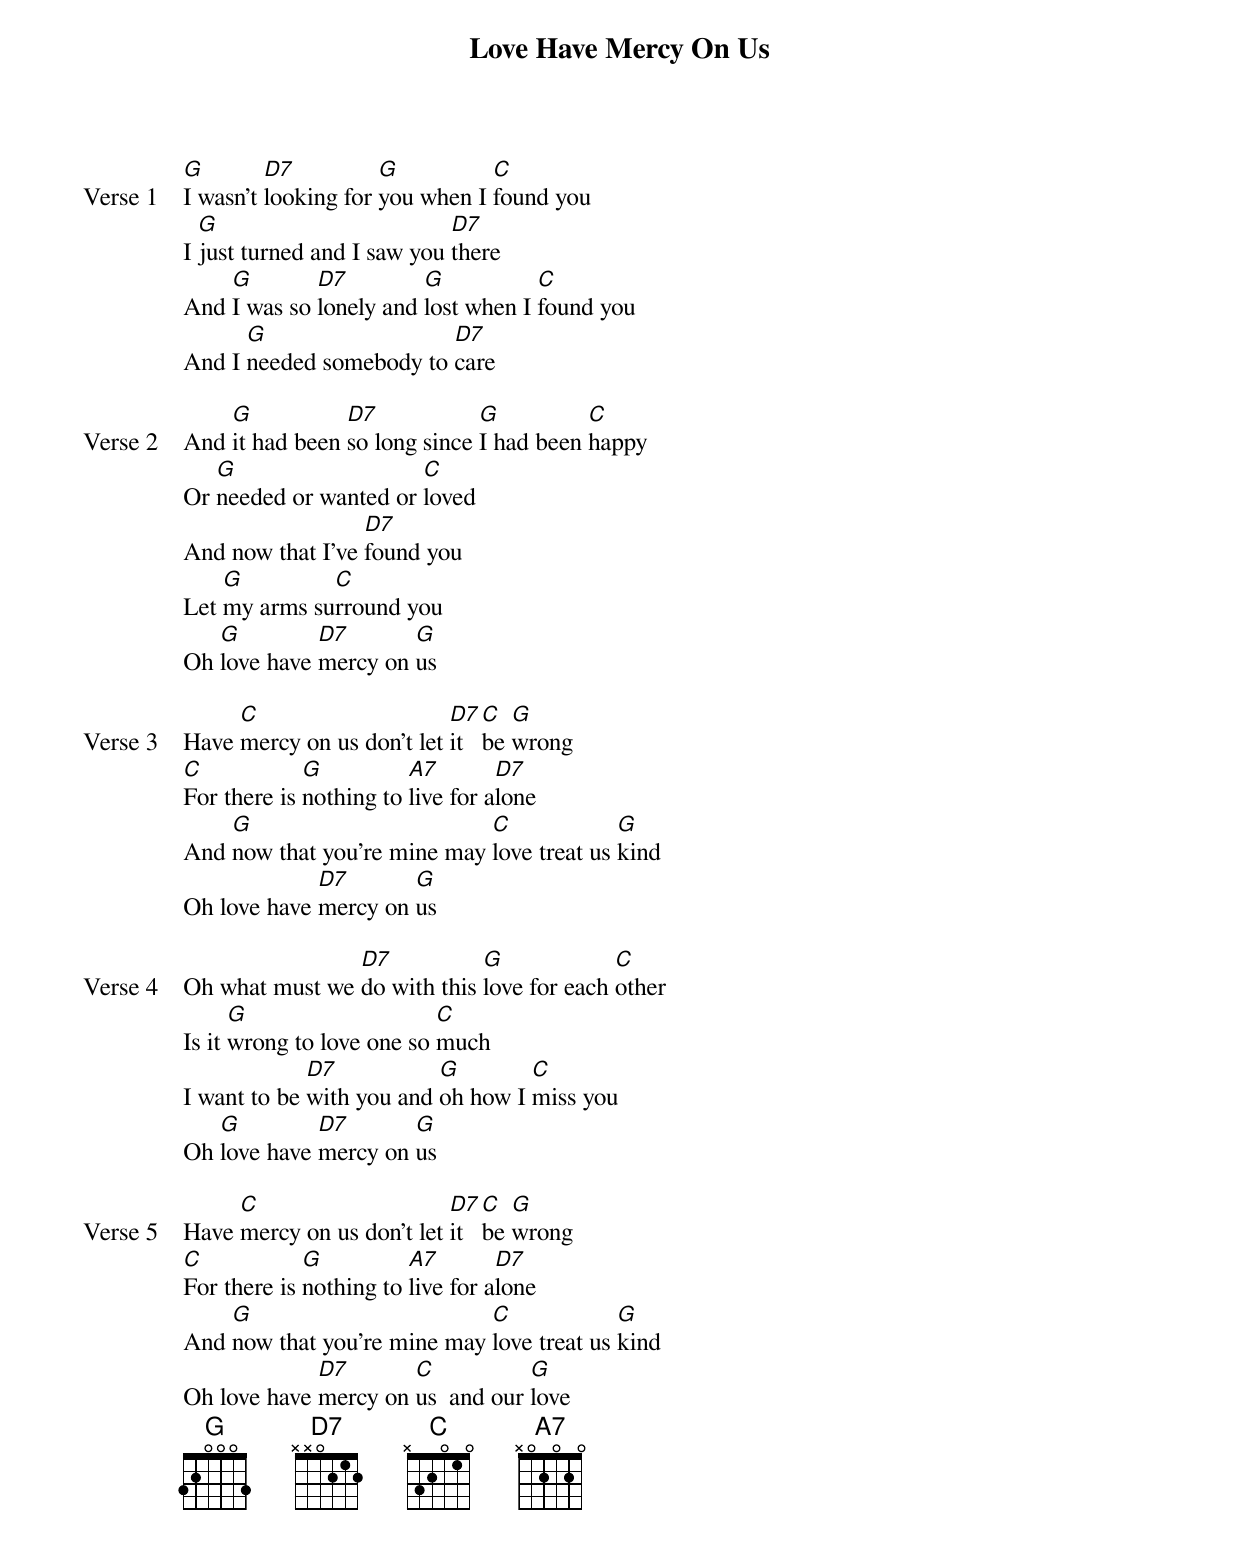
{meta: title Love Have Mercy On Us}
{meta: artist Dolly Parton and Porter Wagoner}
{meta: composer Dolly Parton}
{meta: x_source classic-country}
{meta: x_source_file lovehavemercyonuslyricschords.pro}
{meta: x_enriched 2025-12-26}

{start_of_verse: Verse 1}
[G]I wasn't [D7]looking for [G]you when I [C]found you
I [G]just turned and I saw you [D7]there
And [G]I was so [D7]lonely and [G]lost when I [C]found you
And I [G]needed somebody to [D7]care
{end_of_verse}

{start_of_verse: Verse 2}
And [G]it had been [D7]so long since [G]I had been [C]happy
Or [G]needed or wanted or [C]loved
And now that I've [D7]found you
Let [G]my arms su[C]rround you
Oh [G]love have [D7]mercy on [G]us
{end_of_verse}

{start_of_verse: Verse 3}
Have [C]mercy on us don't let [D7]it [C]be [G]wrong
[C]For there is [G]nothing to [A7]live for a[D7]lone
And [G]now that you're mine may [C]love treat us [G]kind
Oh love have [D7]mercy on [G]us
{end_of_verse}

{start_of_verse: Verse 4}
Oh what must we [D7]do with this [G]love for each [C]other
Is it [G]wrong to love one so [C]much
I want to be [D7]with you and [G]oh how I [C]miss you
Oh [G]love have [D7]mercy on [G]us
{end_of_verse}

{start_of_verse: Verse 5}
Have [C]mercy on us don't let [D7]it [C]be [G]wrong
[C]For there is [G]nothing to [A7]live for a[D7]lone
And [G]now that you're mine may [C]love treat us [G]kind
Oh love have [D7]mercy on [C]us  and our [G]love
{end_of_verse}
